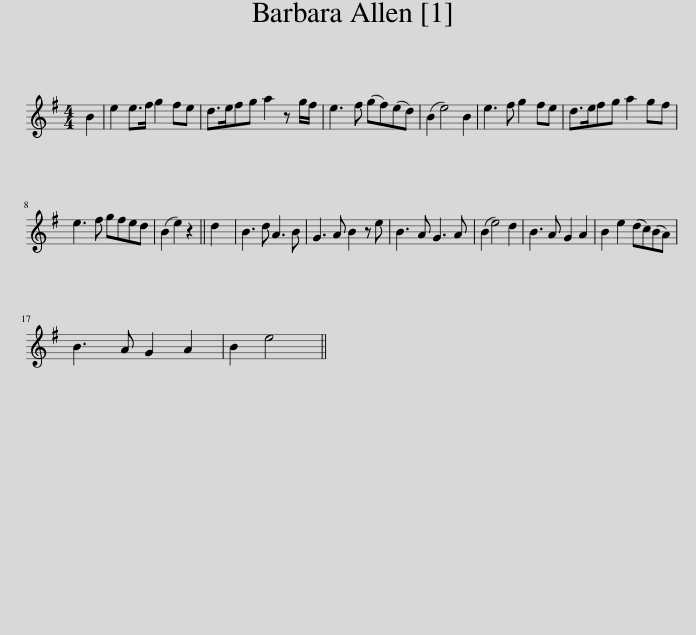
X:1
L:1/8
M:4/4
I:linebreak $
K:G
V:1 treble
V:1
 B2 | e2 e>f g2 fe | d>efg a2 z g/f/ | e3 f (gf)(ed) | (B2 e4) B2 | %5
 e3 f g2 fe | d>efg a2 gf |$ e3 f gfed | (B2 e2) z2 || d2 | %10
 B3 d A3 B | G3 A B2 z e | B3 A G3 A | (B2 e4) d2 | B3 A G2 A2 | %15
 B2 e2 (dc)(BA) |$ B3 A G2 A2 | B2 e4 || %18
